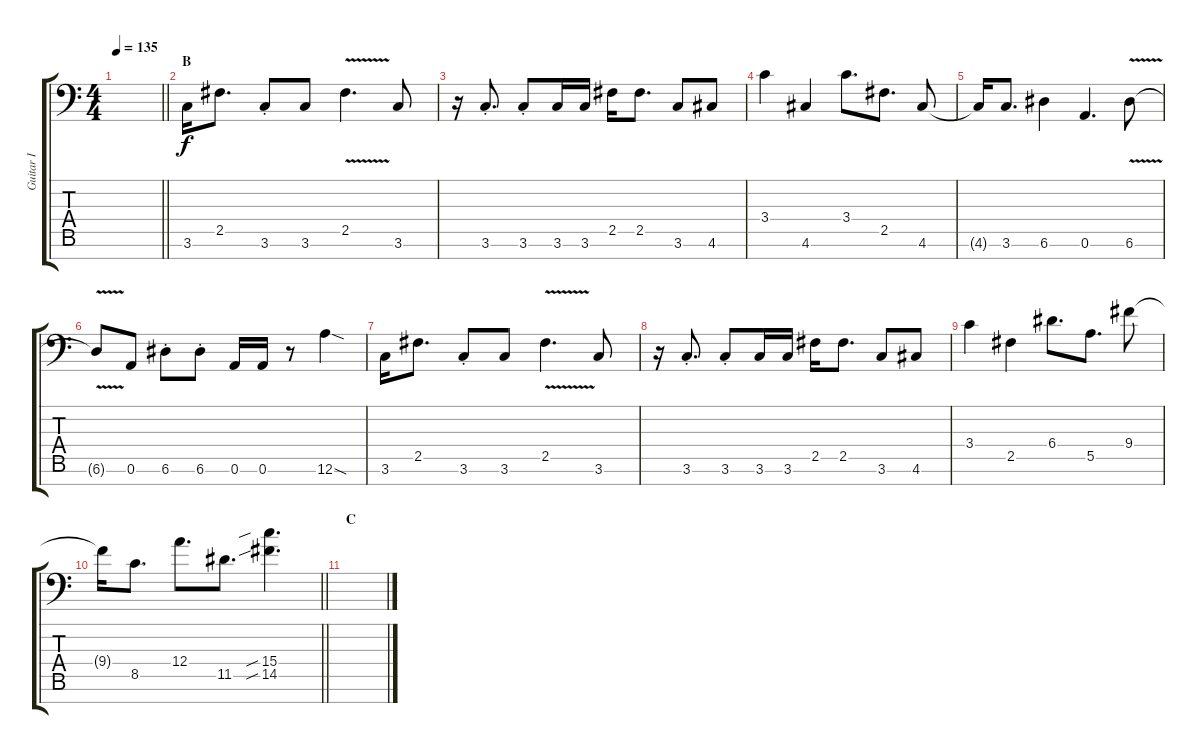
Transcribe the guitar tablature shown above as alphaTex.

\track ("Guitar I" "Guitar I") {instrument overdrivenguitar}
\staff {score tabs}
\tuning (B3 Gb3 D3 A2 E2 A1 E1) {hide}
\ts (4 4)
\tempo 135
\clef f4
\barLineRight lightlight
\ks c
|
\section ("" "B")
3.6.16 2.5.8{d} 3.6{st}.8 3.6.8 2.5{v}.4{d} 3.6.8 |
r.16 3.6{st}.8{d} 3.6{st}.8 3.6.16 3.6.16 2.5.16 2.5.8{d} 3.6.8 4.6.8 |
3.4.4 4.6.4 3.4.8{d} 2.5.8{d} 4.6.8 |
4.6{t}.16 3.6.8{d} 6.6.4 0.6.4{d} 6.6{v}.8 |
6.6{t}.8 0.6.8 6.6{st}.8 6.6{st}.8 0.6.16 0.6.16 r.8 12.6{sod}.4 |
3.6.16 2.5.8{d} 3.6{st}.8 3.6.8 2.5{v}.4{d} 3.6.8 |
r.16 3.6{st}.8{d} 3.6{st}.8 3.6.16 3.6.16 2.5.16 2.5.8{d} 3.6.8 4.6.8 |
3.4.4 2.5.4 6.4.8{d} 5.5.8{d} 9.4.8 |
\barLineRight lightlight
9.4{t}.16 8.5.8{d} 12.4.8{d} 11.5.8{d} (15.4{sib} 14.5{sib}).4{d} |
\section ("" "C")
